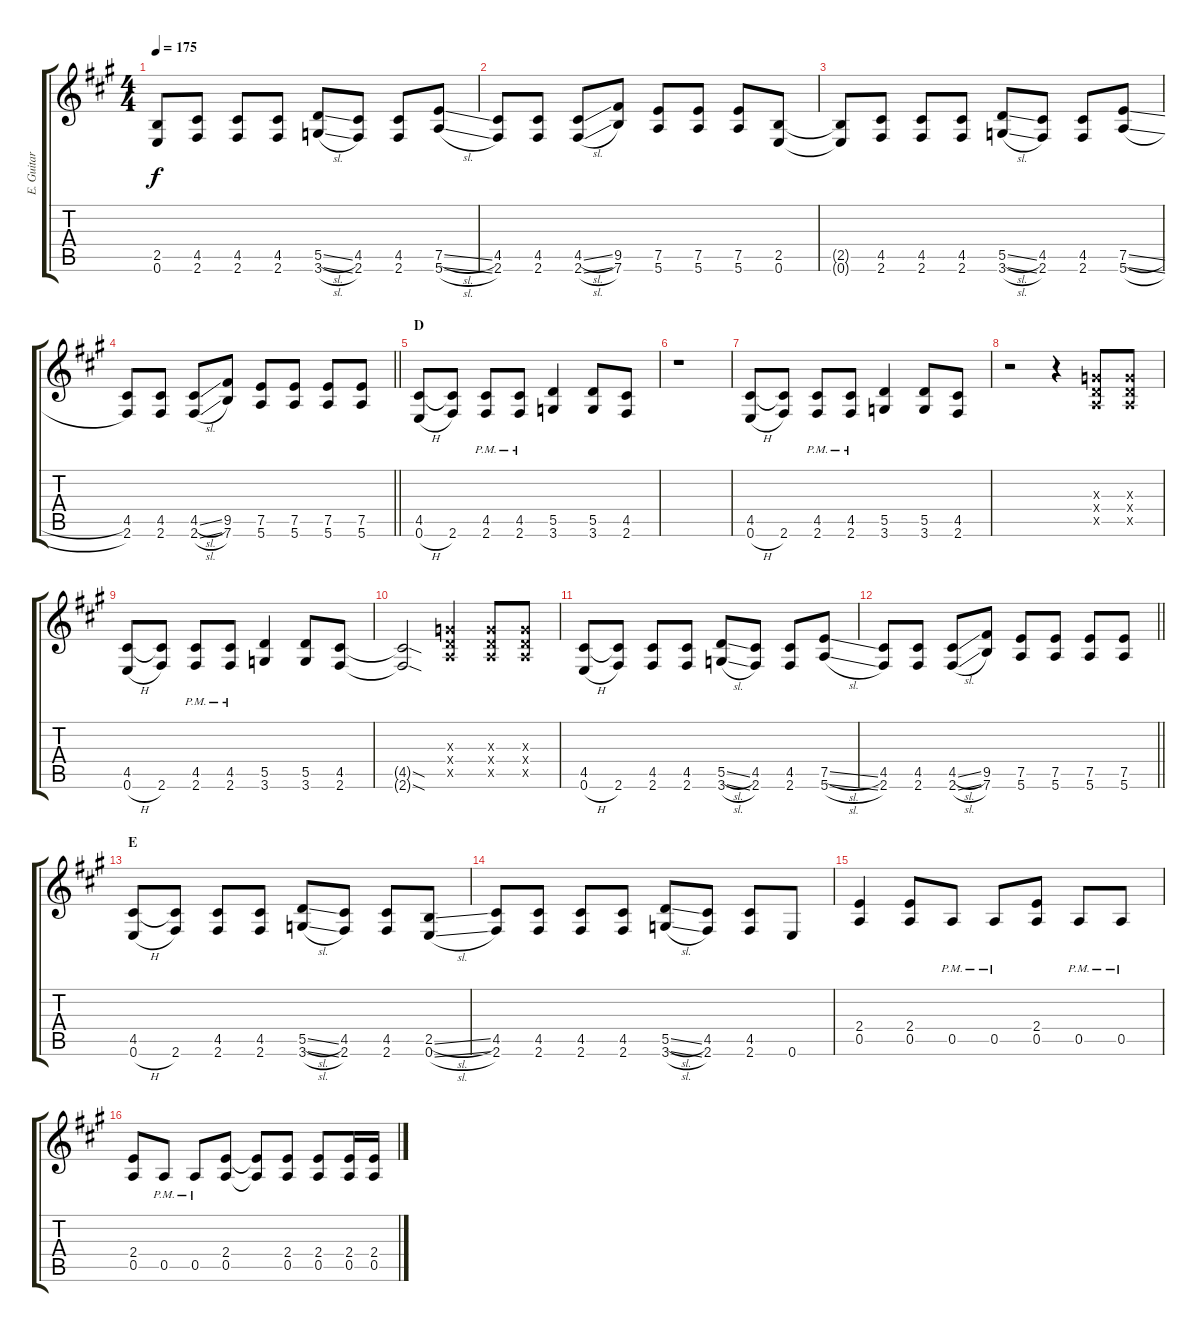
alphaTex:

\track ("E. Guitar I" "E. Guitar ") {instrument overdrivenguitar}
\staff {score tabs}
\tuning (E4 B3 G3 D3 A2 E2) {hide}
\ts (4 4)
\tempo 175
\clef g2
\ks a
(2.5{t} 0.6{t}).8{dy f} (4.5 2.6).8 (4.5 2.6).8 (4.5 2.6).8 (5.5{sl} 3.6{sl}).8 (4.5 2.6).8 (4.5 2.6).8 (7.5{sl} 5.6{sl}).8 |
(4.5 2.6).8 (4.5 2.6).8 (4.5{sl} 2.6{sl}).8 (9.5 7.6).8 (7.5 5.6).8 (7.5 5.6).8 (7.5 5.6).8 (2.5 0.6).8 |
(2.5{t} 0.6{t}).8 (4.5 2.6).8 (4.5 2.6).8 (4.5 2.6).8 (5.5{sl} 3.6{sl}).8 (4.5 2.6).8 (4.5 2.6).8 (7.5{sl} 5.6{sl}).8 |
\barLineRight lightlight
(4.5 2.6).8 (4.5 2.6).8 (4.5{sl} 2.6{sl}).8 (9.5 7.6).8 (7.5 5.6).8 (7.5 5.6).8 (7.5 5.6).8 (7.5 5.6).8 |
\section ("" "D")
(4.5 0.6{h}).8 (4.5{t} 2.6).8 (4.5{pm} 2.6{pm}).8 (4.5{pm} 2.6{pm}).8 (5.5 3.6).4 (5.5 3.6).8 (4.5 2.6).8 |
r.1 |
(4.5 0.6{h}).8 (4.5{t} 2.6).8 (4.5{pm} 2.6{pm}).8 (4.5{pm} 2.6{pm}).8 (5.5 3.6).4 (5.5 3.6).8 (4.5 2.6).8 |
r.2 r.4 (0.3{x} 0.4{x} 0.5{x}).8 (0.3{x} 0.4{x} 0.5{x}).8 |
(4.5 0.6{h}).8 (4.5{t} 2.6).8 (4.5{pm} 2.6{pm}).8 (4.5{pm} 2.6{pm}).8 (5.5 3.6).4 (5.5 3.6).8 (4.5 2.6).8 |
(4.5{sod t} 2.6{sod t}).2 (0.3{x} 0.4{x} 0.5{x}).4 (0.3{x} 0.4{x} 0.5{x}).8 (0.3{x} 0.4{x} 0.5{x}).8 |
(4.5 0.6{h}).8 (4.5{t} 2.6).8 (4.5 2.6).8 (4.5 2.6).8 (5.5{sl} 3.6{sl}).8 (4.5 2.6).8 (4.5 2.6).8 (7.5{sl} 5.6{sl}).8 |
\barLineRight lightlight
(4.5 2.6).8 (4.5 2.6).8 (4.5{sl} 2.6{sl}).8 (9.5 7.6).8 (7.5 5.6).8 (7.5 5.6).8 (7.5 5.6).8 (7.5 5.6).8 |
\section ("" "E")
(4.5 0.6{h}).8 (4.5{t} 2.6).8 (4.5 2.6).8 (4.5 2.6).8 (5.5{sl} 3.6{sl}).8 (4.5 2.6).8 (4.5 2.6).8 (2.5{sl} 0.6{sl}).8 |
(4.5 2.6).8 (4.5 2.6).8 (4.5 2.6).8 (4.5 2.6).8 (5.5{sl} 3.6{sl}).8 (4.5 2.6).8 (4.5 2.6).8 0.6.8 |
(2.4 0.5).4 (2.4 0.5).8 0.5{pm}.8 0.5{pm}.8 (2.4 0.5).8 0.5{pm}.8 0.5{pm}.8 |
(2.4 0.5).8 0.5{pm}.8 0.5{pm}.8 (2.4 0.5).8 (2.4{t} 0.5{t}).8 (2.4 0.5).8 (2.4 0.5).8 (2.4 0.5).16 (2.4 0.5).16
